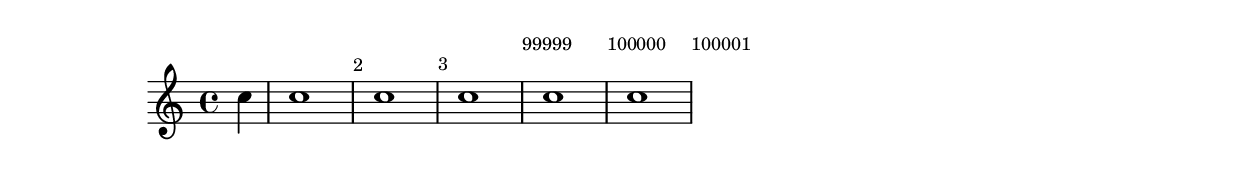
\version "1.7.18"

\header {

texidoc="Bar number settable and padding adjustable.  Bar numbers
start counting after the anacrusis."

}

\score {
  \notes \relative c'' {
      \partial 4 c4 
      c1 c c
      \property Score.currentBarNumber = #99999
      \property Score.BarNumber \override #'padding = #3
      c1 c
  }
  \paper {
    raggedright = ##t
    \translator {
	\ScoreContext
	BarNumber \override #'break-visibility = #all-visible
    }
  }
}
